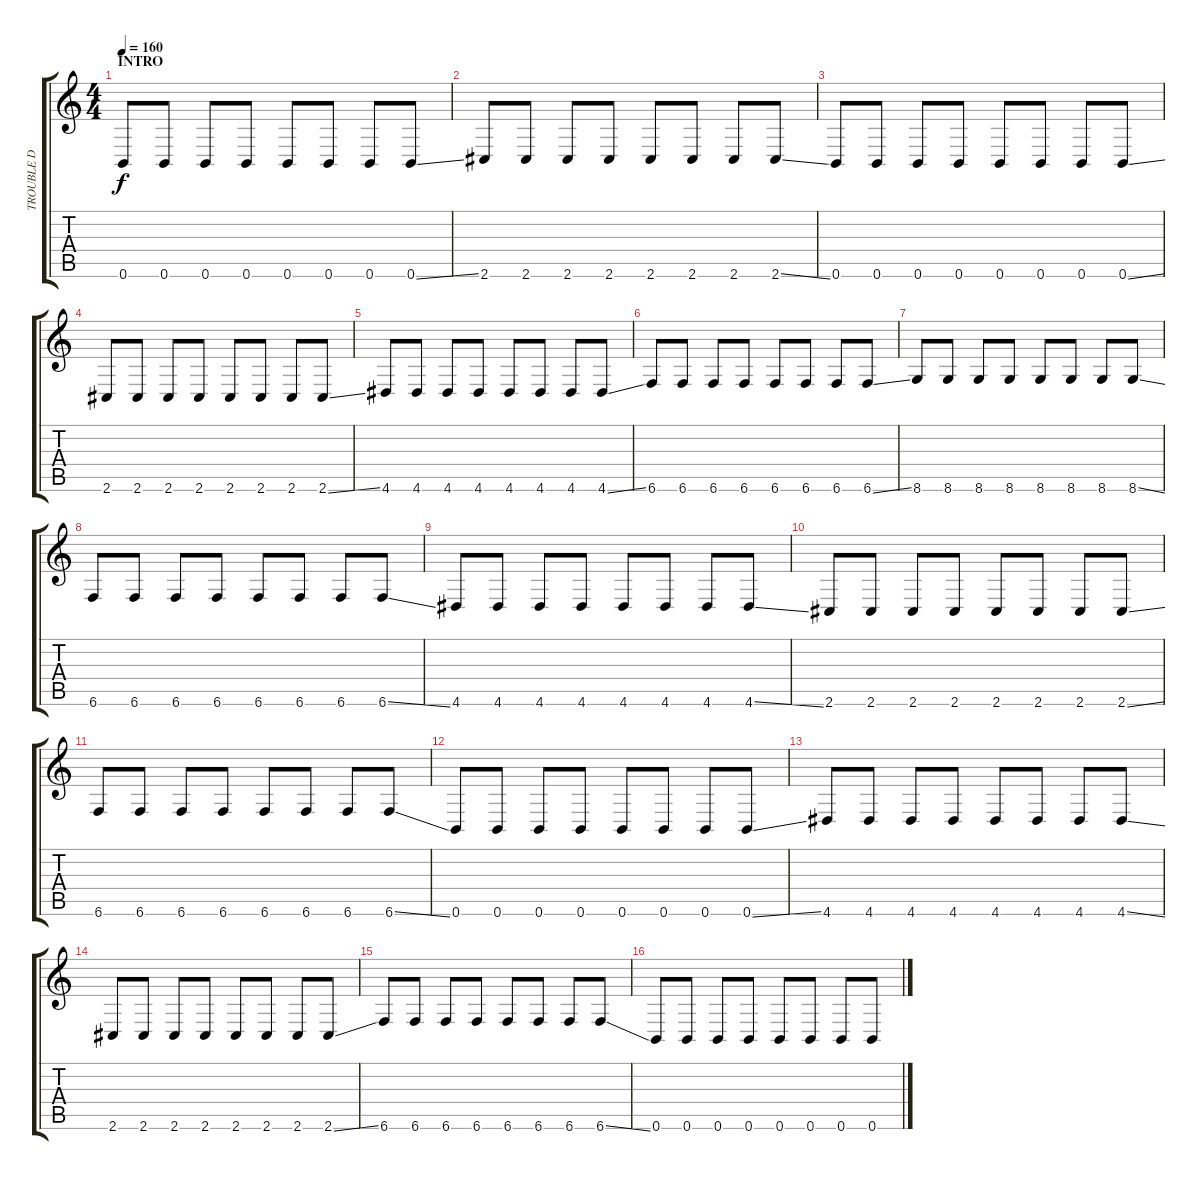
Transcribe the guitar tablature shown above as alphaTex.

\track ("TROUBLE D" "TROUBLE D") {instrument synthbass1}
\staff {score tabs}
\tuning (Db4 Ab3 E3 B2 Gb2 B1) {hide}
\ts (4 4)
\section ("" "INTRO")
\tempo 160
\clef g2
\ks c
0.6.8{dy f instrument synthbass1} 0.6.8 0.6.8 0.6.8 0.6.8 0.6.8 0.6.8 0.6{ss}.8 |
2.6.8 2.6.8 2.6.8 2.6.8 2.6.8 2.6.8 2.6.8 2.6{ss}.8 |
0.6.8 0.6.8 0.6.8 0.6.8 0.6.8 0.6.8 0.6.8 0.6{ss}.8 |
2.6.8 2.6.8 2.6.8 2.6.8 2.6.8 2.6.8 2.6.8 2.6{ss}.8 |
4.6.8 4.6.8 4.6.8 4.6.8 4.6.8 4.6.8 4.6.8 4.6{ss}.8 |
6.6.8 6.6.8 6.6.8 6.6.8 6.6.8 6.6.8 6.6.8 6.6{ss}.8 |
8.6.8 8.6.8 8.6.8 8.6.8 8.6.8 8.6.8 8.6.8 8.6{ss}.8 |
6.6.8 6.6.8 6.6.8 6.6.8 6.6.8 6.6.8 6.6.8 6.6{ss}.8 |
4.6.8 4.6.8 4.6.8 4.6.8 4.6.8 4.6.8 4.6.8 4.6{ss}.8 |
2.6.8 2.6.8 2.6.8 2.6.8 2.6.8 2.6.8 2.6.8 2.6{ss}.8 |
6.6.8 6.6.8 6.6.8 6.6.8 6.6.8 6.6.8 6.6.8 6.6{ss}.8 |
0.6.8 0.6.8 0.6.8 0.6.8 0.6.8 0.6.8 0.6.8 0.6{ss}.8 |
4.6.8 4.6.8 4.6.8 4.6.8 4.6.8 4.6.8 4.6.8 4.6{ss}.8 |
2.6.8 2.6.8 2.6.8 2.6.8 2.6.8 2.6.8 2.6.8 2.6{ss}.8 |
6.6.8 6.6.8 6.6.8 6.6.8 6.6.8 6.6.8 6.6.8 6.6{ss}.8 |
0.6.8 0.6.8 0.6.8 0.6.8 0.6.8 0.6.8 0.6.8 0.6{ss}.8
